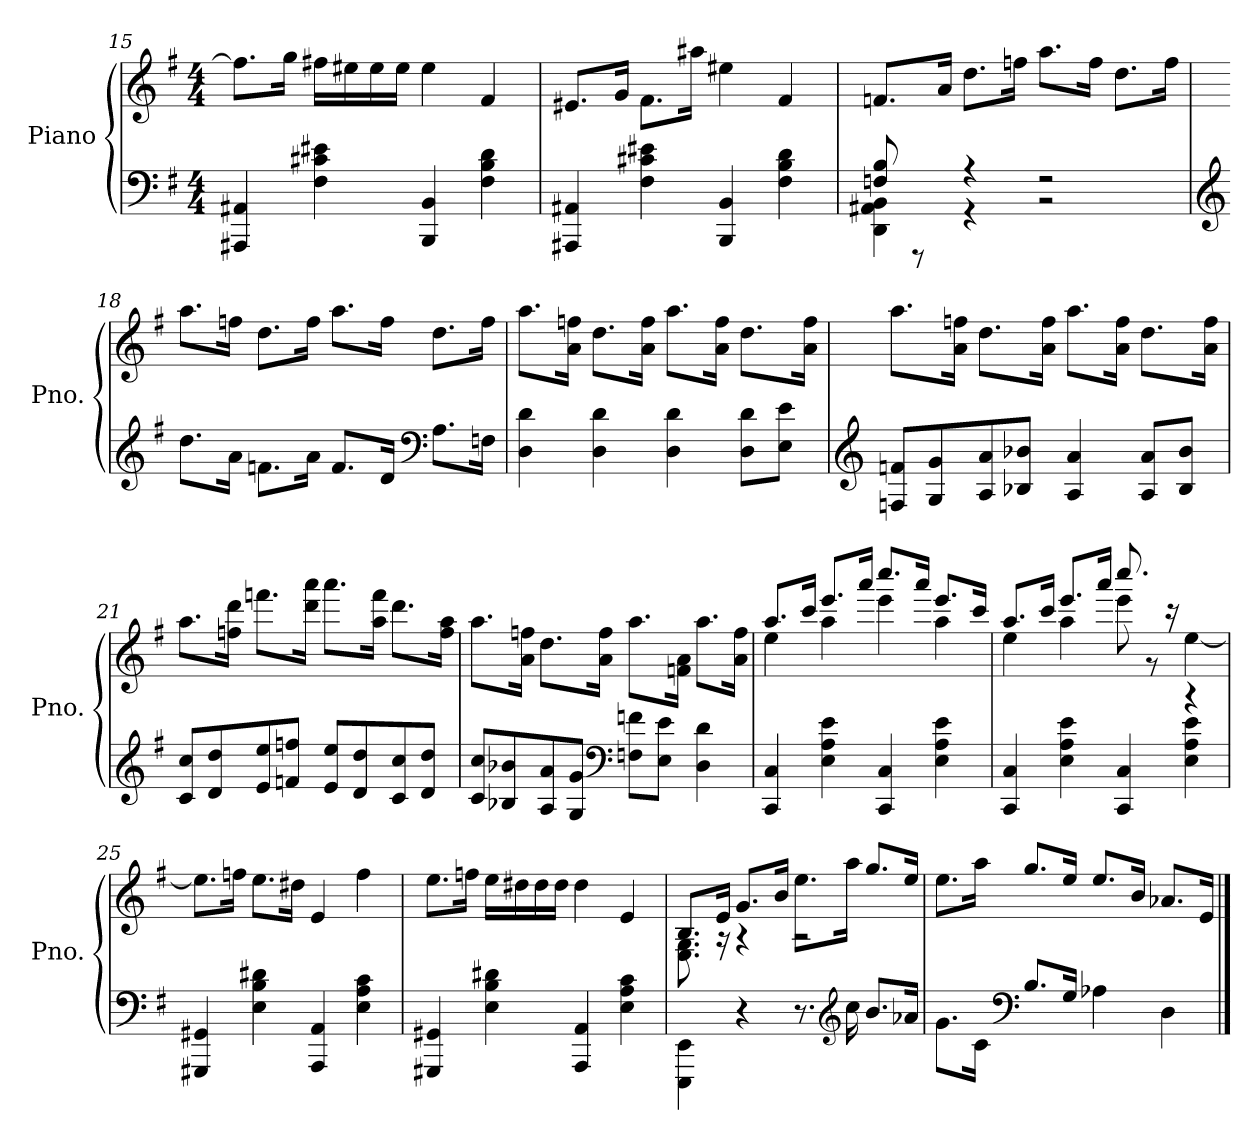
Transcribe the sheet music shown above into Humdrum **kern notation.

**kern	**kern
*part1	*part1
*staff2	*staff1
*I"Piano	*
*I'Pno.	*
!!LO:LB:g=z
*clefF4	*clefG2
*k[f#]	*k[f#]
*M4/4	*M4/4
=15	=15
4AAA#X/ 4AA#X/	8.ff#\L]
.	16gg\Jk
4F#\ 4c#X\ 4e#X\	16ff#X\LL
.	16ee#X\
.	16ee#\
.	16ee#\JJ
4BBB/ 4BB/	4ee#\
4F#\ 4B\ 4d\	4f#/
=16	=16
4AAA#X/ 4AA#X/	8.e#X/L
.	16g/Jk
4F#\ 4c#X\ 4e#X\	8.f#\L
.	16aa#X\Jk
4BBB/ 4BB/	4ee#X\
4F#\ 4B\ 4d\	4f#/
=17	=17
*^	*
4DD\ 4AA#X\ 4BB\	8Fn/ 8B/	8.fn/L
.	8r	.
.	.	16a/Jk
4r	4r	8.dd\L
.	.	16ffn\Jk
2r	2r	8.aa\L
.	.	16ff\Jk
.	.	8.dd\L
.	.	16ff\Jk
*v	*v	*
!!LO:LB:g=z
=18	=18
*clefG2	*
8.dd\L	8.aa\L
16a\Jk	16ffn\Jk
8.fn\L	8.dd\L
16a\Jk	16ff\Jk
8.f/L	8.aa\L
16d/Jk	16ff\Jk
*clefF4	*
8.A\L	8.dd\L
16Fn\Jk	16ff\Jk
!!LO:PB:g=z
=19	=19
4D\ 4d\	8.aa\L
.	16a\ 16ffn\Jk
4D\ 4d\	8.dd\L
.	16a\ 16ff\Jk
4D\ 4d\	8.aa\L
.	16a\ 16ff\Jk
8D\ 8d\L	8.dd\L
8E\ 8e\J	.
.	16a\ 16ff\Jk
=20	=20
*clefG2	*
8Fn/ 8fn/L	8.aa\L
8G/ 8g/	.
.	16a\ 16ffn\Jk
8A/ 8a/	8.dd\L
8B-X/ 8b-X/J	.
.	16a\ 16ff\Jk
4A/ 4a/	8.aa\L
.	16a\ 16ff\Jk
8A/ 8a/L	8.dd\L
8B-/ 8b-/J	.
.	16a\ 16ff\Jk
=21	=21
8c/ 8cc/L	8.aa\L
8d/ 8dd/	.
.	16ffn\ 16ddd\Jk
8e/ 8ee/	8.fffn\L
8fn/ 8ffn/J	.
.	16ddd\ 16aaa\Jk
8e/ 8ee/L	8.aaa\L
8d/ 8dd/	.
.	16aa\ 16fff\Jk
8c/ 8cc/	8.ddd\L
8d/ 8dd/J	.
.	16ff\ 16aa\Jk
!!LO:PB:g=z
=22	=22
8c/ 8cc/L	8.aa\L
8B-X/ 8b-X/	.
.	16a\ 16ffn\Jk
8A/ 8a/	8.dd\L
8G/ 8g/J	.
.	16a\ 16ff\Jk
*clefF4	*
8Fn\ 8fn\L	8.aa\L
8E\ 8e\J	.
.	16fn\ 16a\Jk
4D\ 4d\	8.aa\L
.	16a\ 16ff\Jk
=23	=23
*	*^
4CC/ 4C/	8.aa/L	4ee\
.	16ccc/Jk	.
4E\ 4A\ 4e\	8.eee/L	4aa\
.	16aaa/Jk	.
4CC/ 4C/	8.cccc/L	4eee\
.	16aaa/Jk	.
4E\ 4A\ 4e\	8.eee/L	4aa\
.	16ccc/Jk	.
=24	=24	=24
4CC/ 4C/	8.aa/L	4ee\
.	16ccc/Jk	.
4E\ 4A\ 4e\	8.eee/L	4aa\
.	16aaa/Jk	.
4CC/ 4C/	8.cccc/	8eee\
.	.	8r
.	16r	.
4E\ 4A\ 4e\	4rA	[4ee\
*	*v	*v
=25	=25
4GGG#X/ 4GG#X/	8.ee\L]
.	16ffn\Jk
4E\ 4B\ 4d#X\	8.ee\L
.	16dd#X\Jk
4AAA/ 4AA/	4e/
4E\ 4A\ 4c\	4ff\
!!LO:LB:g=z
=26	=26
4GGG#X/ 4GG#X/	8.ee\L
.	16ffn\Jk
4E\ 4B\ 4d#X\	16ee\LL
.	16dd#X\
.	16dd#\
.	16dd#\JJ
4AAA/ 4AA/	4dd#\
4E\ 4A\ 4c\	4e/
=27	=27
*	*^
4EEE\ 4EE\	8.B/L	8.E\ 8.G\
.	16e/Jk	16r
4r	8.g/L	4r
.	16b/Jk	.
8.r	8.ee\L	2r
*clefG2	*	*
16cc\	16aa\Jk	.
8.b/L	8.gg/L	.
16a-X/Jk	16ee/Jk	.
*	*v	*v
=28	=28
8.g\L	8.ee\L
16c\Jk	16aa\Jk
*clefF4	*
8.B/L	8.gg/L
16G/Jk	16ee/Jk
4A-X\	8.ee/L
.	16b/Jk
4D\	8.a-X/L
.	16e/Jk
==	==
*-	*-
